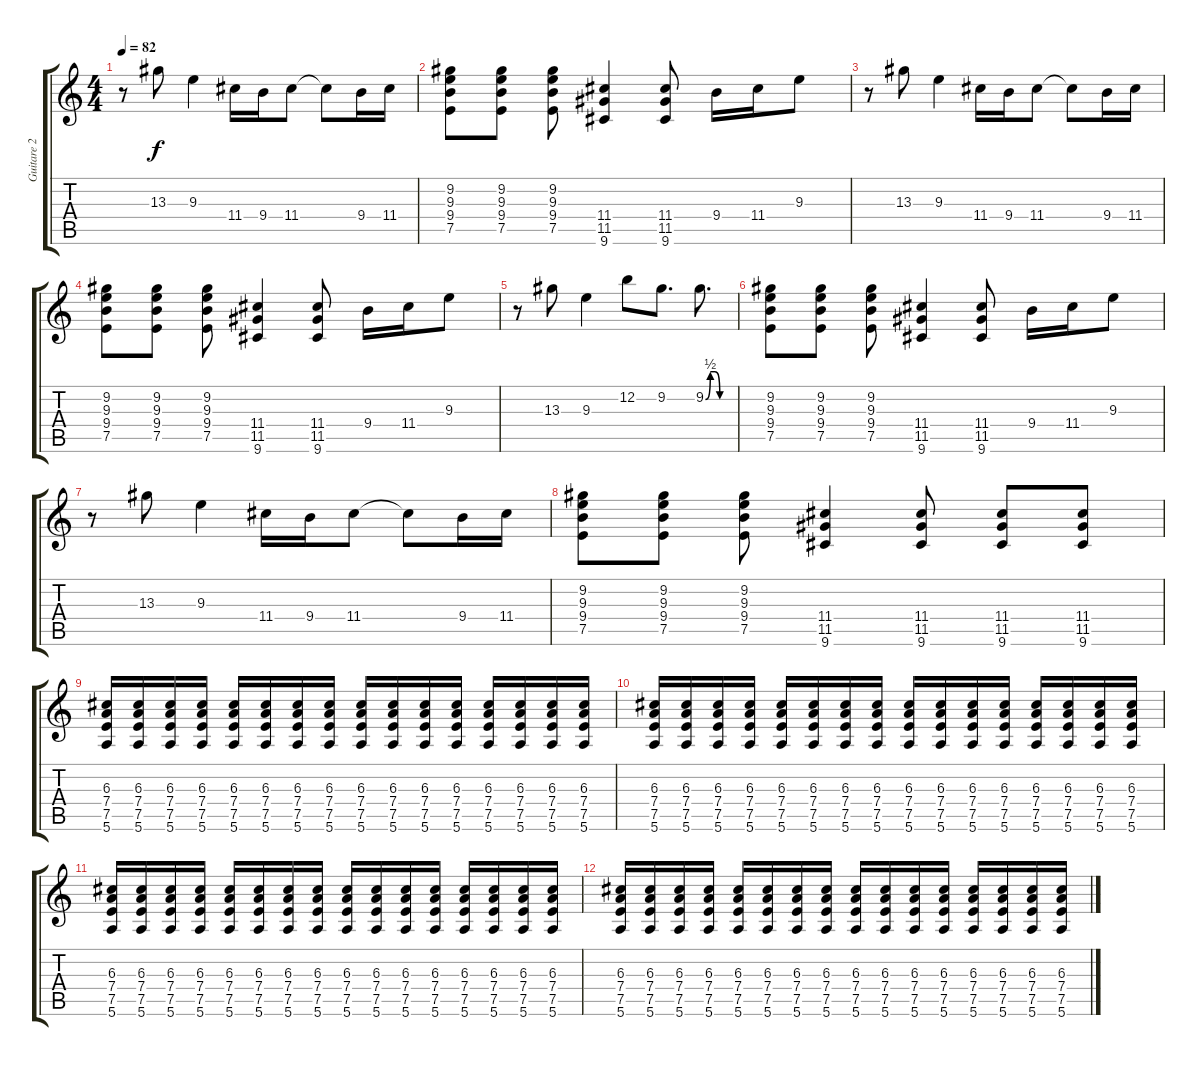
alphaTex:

\track ("Guitare 2" "Guitare 2") {instrument overdrivenguitar}
\staff {score tabs}
\tuning (E4 B3 G3 D3 A2 E2) {hide}
\ts (4 4)
\tempo 82
\clef g2
\ks c
r.8{dy f} 13.3.8 9.3.4 11.4.16 9.4.16 11.4.8 11.4{t}.8 9.4.16 11.4.16 |
(9.2 9.3 9.4 7.5).8 (9.2 9.3 9.4 7.5).8 (9.2 9.3 9.4 7.5).8 (11.4 11.5 9.6).4 (11.4 11.5 9.6).8 9.4.16 11.4.16 9.3.8 |
r.8 13.3.8 9.3.4 11.4.16 9.4.16 11.4.8 11.4{t}.8 9.4.16 11.4.16 |
(9.2 9.3 9.4 7.5).8 (9.2 9.3 9.4 7.5).8 (9.2 9.3 9.4 7.5).8 (11.4 11.5 9.6).4 (11.4 11.5 9.6).8 9.4.16 11.4.16 9.3.8 |
r.8 13.3.8 9.3.4 12.2.8 9.2.8{d} 9.2{be (custom 0 0 10 2 20 2 30 0 60 0)}.8{d} |
(9.2 9.3 9.4 7.5).8 (9.2 9.3 9.4 7.5).8 (9.2 9.3 9.4 7.5).8 (11.4 11.5 9.6).4 (11.4 11.5 9.6).8 9.4.16 11.4.16 9.3.8 |
r.8 13.3.8 9.3.4 11.4.16 9.4.16 11.4.8 11.4{t}.8 9.4.16 11.4.16 |
(9.2 9.3 9.4 7.5).8 (9.2 9.3 9.4 7.5).8 (9.2 9.3 9.4 7.5).8 (11.4 11.5 9.6).4 (11.4 11.5 9.6).8 (11.4 11.5 9.6).8 (11.4 11.5 9.6).8 |
(6.3 7.4 7.5 5.6).16 (6.3 7.4 7.5 5.6).16 (6.3 7.4 7.5 5.6).16 (6.3 7.4 7.5 5.6).16 (6.3 7.4 7.5 5.6).16 (6.3 7.4 7.5 5.6).16 (6.3 7.4 7.5 5.6).16 (6.3 7.4 7.5 5.6).16 (6.3 7.4 7.5 5.6).16 (6.3 7.4 7.5 5.6).16 (6.3 7.4 7.5 5.6).16 (6.3 7.4 7.5 5.6).16 (6.3 7.4 7.5 5.6).16 (6.3 7.4 7.5 5.6).16 (6.3 7.4 7.5 5.6).16 (6.3 7.4 7.5 5.6).16 |
(6.3 7.4 7.5 5.6).16 (6.3 7.4 7.5 5.6).16 (6.3 7.4 7.5 5.6).16 (6.3 7.4 7.5 5.6).16 (6.3 7.4 7.5 5.6).16 (6.3 7.4 7.5 5.6).16 (6.3 7.4 7.5 5.6).16 (6.3 7.4 7.5 5.6).16 (6.3 7.4 7.5 5.6).16 (6.3 7.4 7.5 5.6).16 (6.3 7.4 7.5 5.6).16 (6.3 7.4 7.5 5.6).16 (6.3 7.4 7.5 5.6).16 (6.3 7.4 7.5 5.6).16 (6.3 7.4 7.5 5.6).16 (6.3 7.4 7.5 5.6).16 |
(6.3 7.4 7.5 5.6).16 (6.3 7.4 7.5 5.6).16 (6.3 7.4 7.5 5.6).16 (6.3 7.4 7.5 5.6).16 (6.3 7.4 7.5 5.6).16 (6.3 7.4 7.5 5.6).16 (6.3 7.4 7.5 5.6).16 (6.3 7.4 7.5 5.6).16 (6.3 7.4 7.5 5.6).16 (6.3 7.4 7.5 5.6).16 (6.3 7.4 7.5 5.6).16 (6.3 7.4 7.5 5.6).16 (6.3 7.4 7.5 5.6).16 (6.3 7.4 7.5 5.6).16 (6.3 7.4 7.5 5.6).16 (6.3 7.4 7.5 5.6).16 |
(6.3 7.4 7.5 5.6).16 (6.3 7.4 7.5 5.6).16 (6.3 7.4 7.5 5.6).16 (6.3 7.4 7.5 5.6).16 (6.3 7.4 7.5 5.6).16 (6.3 7.4 7.5 5.6).16 (6.3 7.4 7.5 5.6).16 (6.3 7.4 7.5 5.6).16 (6.3 7.4 7.5 5.6).16 (6.3 7.4 7.5 5.6).16 (6.3 7.4 7.5 5.6).16 (6.3 7.4 7.5 5.6).16 (6.3 7.4 7.5 5.6).16 (6.3 7.4 7.5 5.6).16 (6.3 7.4 7.5 5.6).16 (6.3 7.4 7.5 5.6).16
